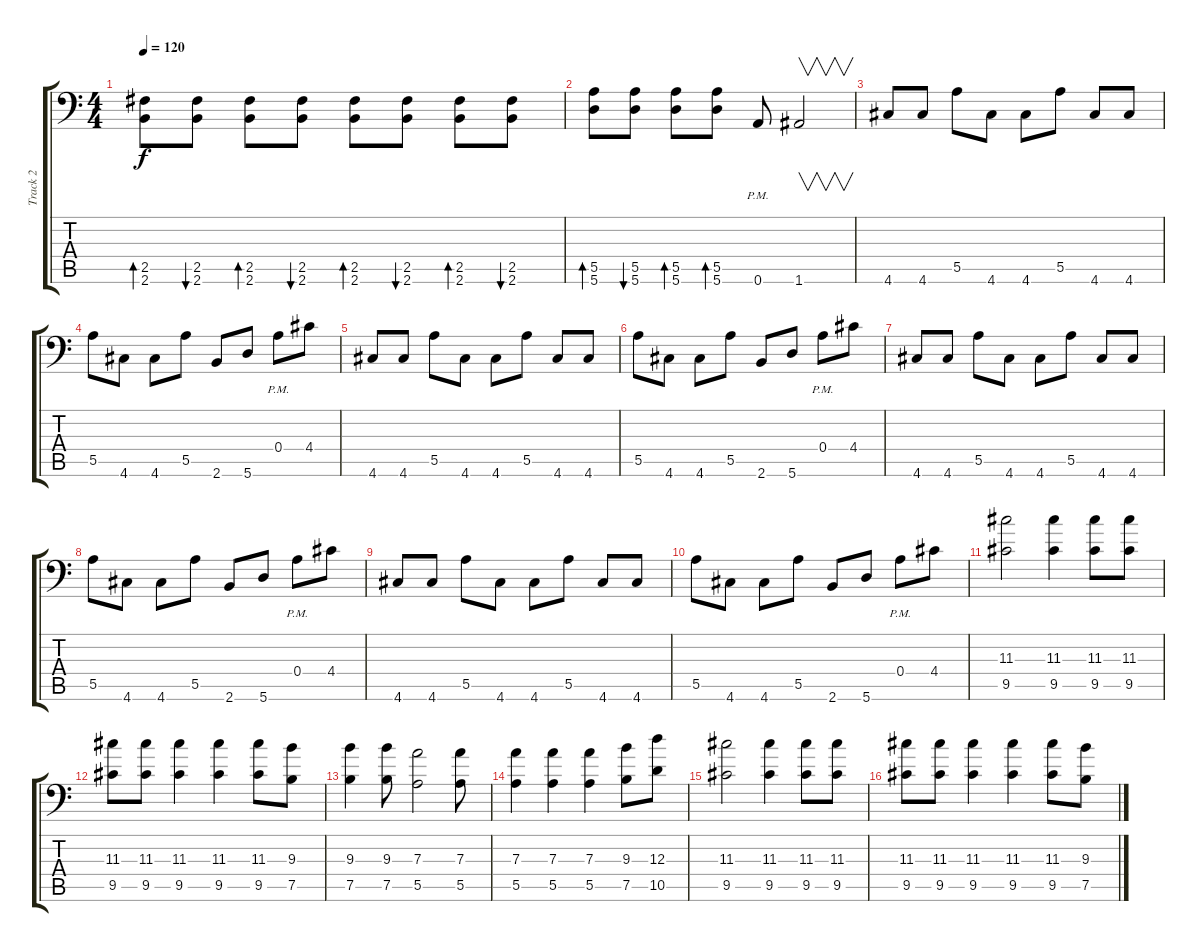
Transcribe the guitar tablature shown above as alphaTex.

\track ("Track 2" "Track 2") {instrument distortionguitar}
\staff {score tabs}
\tuning (B3 Gb3 D3 A2 E2 A1) {hide}
\ts (4 4)
\tempo 120
\clef f4
\ks c
(2.5 2.6).8{bd 60 dy f} (2.5 2.6).8{bu 60} (2.5 2.6).8{bd 60} (2.5 2.6).8{bu 60} (2.5 2.6).8{bd 60} (2.5 2.6).8{bu 60} (2.5 2.6).8{bd 60} (2.5 2.6).8{bu 60} |
(5.5 5.6).8{bd 60} (5.5 5.6).8{bu 60} (5.5 5.6).8{bd 60} (5.5 5.6).8{bd 60} 0.6{pm}.8 1.6.2{v} |
4.6.8 4.6.8 5.5.8 4.6.8 4.6.8 5.5.8 4.6.8 4.6.8 |
5.5.8 4.6.8 4.6.8 5.5.8 2.6.8 5.6.8 0.4{pm}.8 4.4.8 |
4.6.8 4.6.8 5.5.8 4.6.8 4.6.8 5.5.8 4.6.8 4.6.8 |
5.5.8 4.6.8 4.6.8 5.5.8 2.6.8 5.6.8 0.4{pm}.8 4.4.8 |
4.6.8 4.6.8 5.5.8 4.6.8 4.6.8 5.5.8 4.6.8 4.6.8 |
5.5.8 4.6.8 4.6.8 5.5.8 2.6.8 5.6.8 0.4{pm}.8 4.4.8 |
4.6.8 4.6.8 5.5.8 4.6.8 4.6.8 5.5.8 4.6.8 4.6.8 |
5.5.8 4.6.8 4.6.8 5.5.8 2.6.8 5.6.8 0.4{pm}.8 4.4.8 |
(11.3 9.5).2 (11.3 9.5).4 (11.3 9.5).8 (11.3 9.5).8 |
(11.3 9.5).8 (11.3 9.5).8 (11.3 9.5).4 (11.3 9.5).4 (11.3 9.5).8 (9.3 7.5).8 |
(9.3 7.5).4 (9.3 7.5).8 (7.3 5.5).2 (7.3 5.5).8 |
(7.3 5.5).4 (7.3 5.5).4 (7.3 5.5).4 (9.3 7.5).8 (12.3 10.5).8 |
(11.3 9.5).2 (11.3 9.5).4 (11.3 9.5).8 (11.3 9.5).8 |
(11.3 9.5).8 (11.3 9.5).8 (11.3 9.5).4 (11.3 9.5).4 (11.3 9.5).8 (9.3 7.5).8
